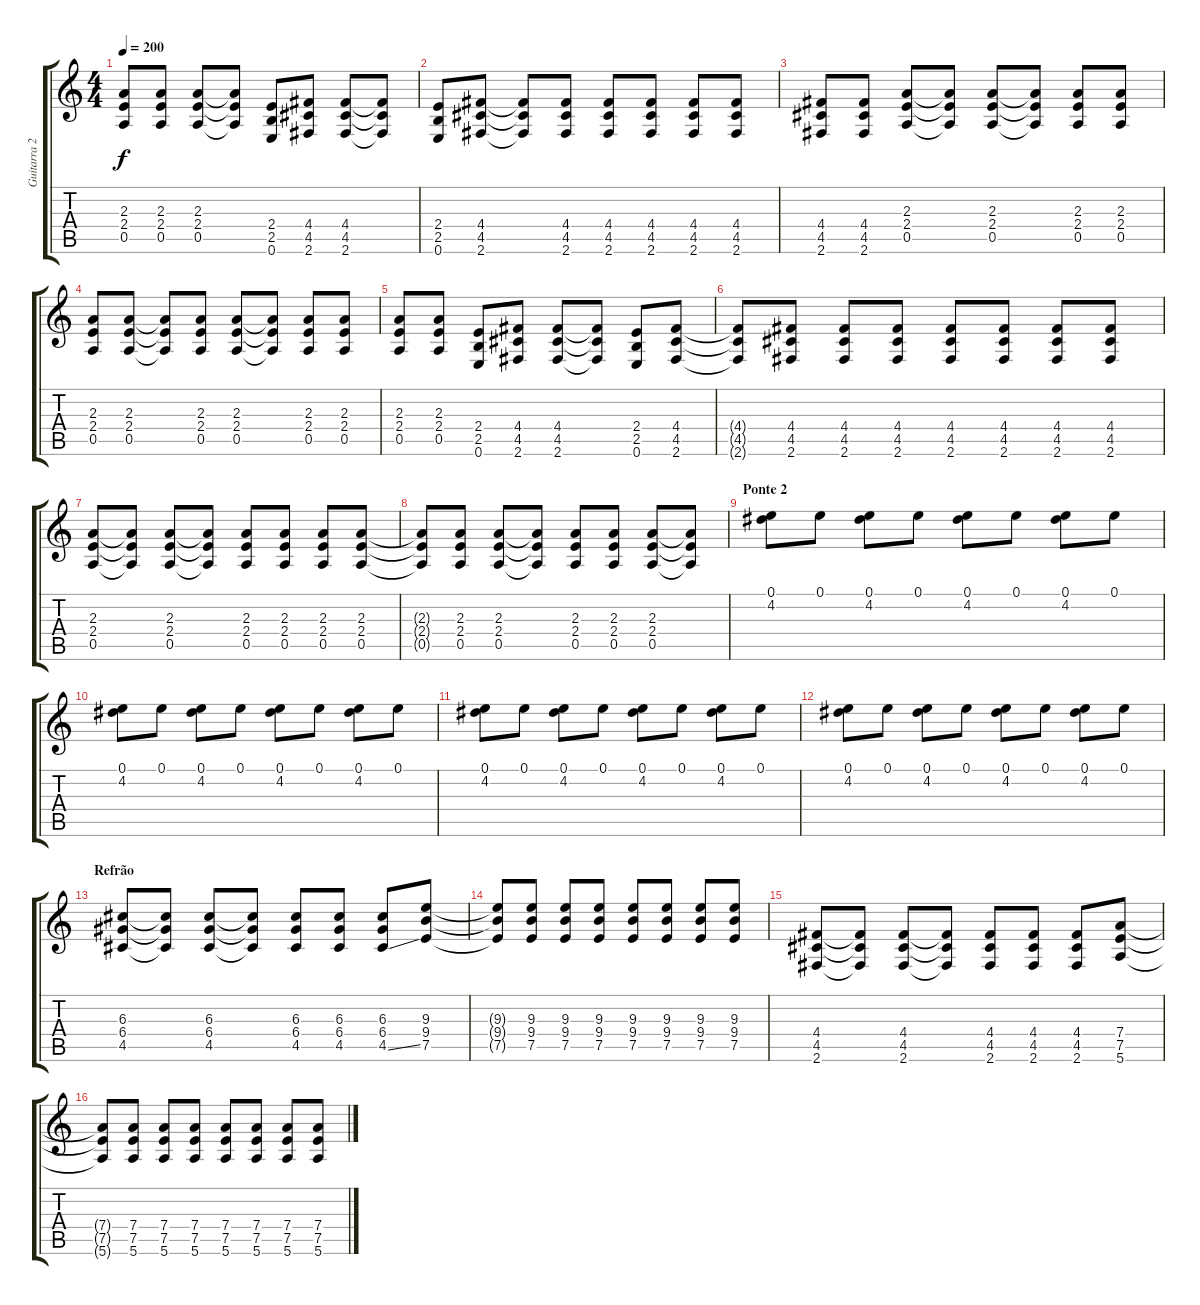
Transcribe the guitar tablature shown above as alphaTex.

\track ("Guitarra 2 | Hóspede" "Guitarra 2") {instrument overdrivenguitar}
\staff {score tabs}
\tuning (E4 B3 G3 D3 A2 E2) {hide}
\ts (4 4)
\tempo 200
\clef g2
\ks c
(2.3 2.4 0.5).8{dy f} (2.3 2.4 0.5).8 (2.3 2.4 0.5).8 (2.3{t} 2.4{t} 0.5{t}).8 (2.4 2.5 0.6).8 (4.4 4.5 2.6).8 (4.4 4.5 2.6).8 (4.4{t} 4.5{t} 2.6{t}).8 |
(2.4 2.5 0.6).8 (4.4 4.5 2.6).8 (4.4{t} 4.5{t} 2.6{t}).8 (4.4 4.5 2.6).8 (4.4 4.5 2.6).8 (4.4 4.5 2.6).8 (4.4 4.5 2.6).8 (4.4 4.5 2.6).8 |
(4.4 4.5 2.6).8 (4.4 4.5 2.6).8 (2.3 2.4 0.5).8 (2.3{t} 2.4{t} 0.5{t}).8 (2.3 2.4 0.5).8 (2.3{t} 2.4{t} 0.5{t}).8 (2.3 2.4 0.5).8 (2.3 2.4 0.5).8 |
(2.3 2.4 0.5).8 (2.3 2.4 0.5).8 (2.3{t} 2.4{t} 0.5{t}).8 (2.3 2.4 0.5).8 (2.3 2.4 0.5).8 (2.3{t} 2.4{t} 0.5{t}).8 (2.3 2.4 0.5).8 (2.3 2.4 0.5).8 |
(2.3 2.4 0.5).8 (2.3 2.4 0.5).8 (2.4 2.5 0.6).8 (4.4 4.5 2.6).8 (4.4 4.5 2.6).8 (4.4{t} 4.5{t} 2.6{t}).8 (2.4 2.5 0.6).8 (4.4 4.5 2.6).8 |
(4.4{t} 4.5{t} 2.6{t}).8 (4.4 4.5 2.6).8 (4.4 4.5 2.6).8 (4.4 4.5 2.6).8 (4.4 4.5 2.6).8 (4.4 4.5 2.6).8 (4.4 4.5 2.6).8 (4.4 4.5 2.6).8 |
(2.3 2.4 0.5).8 (2.3{t} 2.4{t} 0.5{t}).8 (2.3 2.4 0.5).8 (2.3{t} 2.4{t} 0.5{t}).8 (2.3 2.4 0.5).8 (2.3 2.4 0.5).8 (2.3 2.4 0.5).8 (2.3 2.4 0.5).8 |
(2.3{t} 2.4{t} 0.5{t}).8 (2.3 2.4 0.5).8 (2.3 2.4 0.5).8 (2.3{t} 2.4{t} 0.5{t}).8 (2.3 2.4 0.5).8 (2.3 2.4 0.5).8 (2.3 2.4 0.5).8 (2.3{t} 2.4{t} 0.5{t}).8 |
\section ("" "Ponte 2")
(0.1 4.2).8 0.1.8 (0.1 4.2).8 0.1.8 (0.1 4.2).8 0.1.8 (0.1 4.2).8 0.1.8 |
(0.1 4.2).8 0.1.8 (0.1 4.2).8 0.1.8 (0.1 4.2).8 0.1.8 (0.1 4.2).8 0.1.8 |
(0.1 4.2).8 0.1.8 (0.1 4.2).8 0.1.8 (0.1 4.2).8 0.1.8 (0.1 4.2).8 0.1.8 |
(0.1 4.2).8 0.1.8 (0.1 4.2).8 0.1.8 (0.1 4.2).8 0.1.8 (0.1 4.2).8 0.1.8 |
\section ("" "Refrão")
(6.3 6.4 4.5).8 (6.3{t} 6.4{t} 4.5{t}).8 (6.3 6.4 4.5).8 (6.3{t} 6.4{t} 4.5{t}).8 (6.3 6.4 4.5).8 (6.3 6.4 4.5).8 (6.3 6.4 4.5{ss}).8 (9.3 9.4 7.5).8 |
(9.3{t} 9.4{t} 7.5{t}).8 (9.3 9.4 7.5).8 (9.3 9.4 7.5).8 (9.3 9.4 7.5).8 (9.3 9.4 7.5).8 (9.3 9.4 7.5).8 (9.3 9.4 7.5).8 (9.3 9.4 7.5).8 |
(4.4 4.5 2.6).8 (4.4{t} 4.5{t} 2.6{t}).8 (4.4 4.5 2.6).8 (4.4{t} 4.5{t} 2.6{t}).8 (4.4 4.5 2.6).8 (4.4 4.5 2.6).8 (4.4 4.5 2.6).8 (7.4 7.5 5.6).8 |
(7.4{t} 7.5{t} 5.6{t}).8 (7.4 7.5 5.6).8 (7.4 7.5 5.6).8 (7.4 7.5 5.6).8 (7.4 7.5 5.6).8 (7.4 7.5 5.6).8 (7.4 7.5 5.6).8 (7.4 7.5 5.6).8
